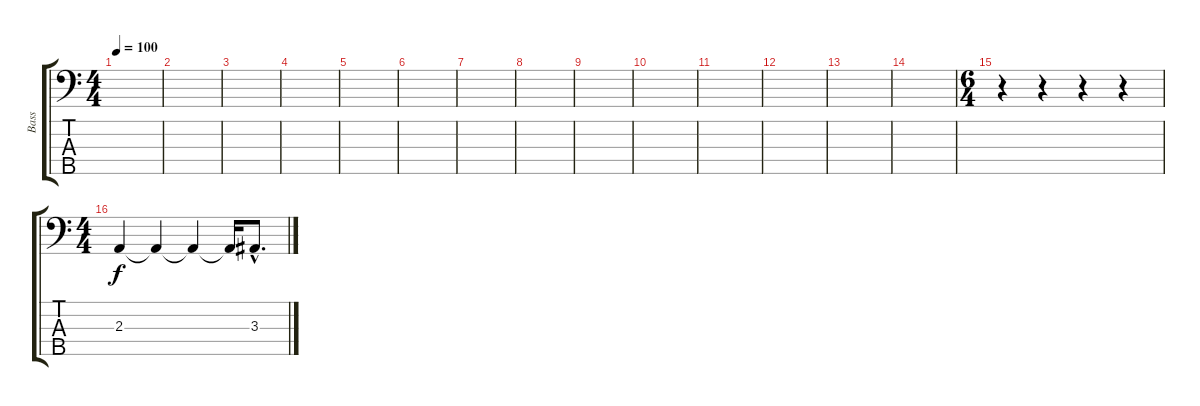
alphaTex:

\track ("Bass" "Bass") {instrument electricbassfinger}
\staff {score tabs}
\tuning (F2 C2 G1 D1 A0) {hide}
\ts (4 4)
\tempo 100
\clef f4
\ks c
|
|
|
|
|
|
|
|
|
|
|
|
|
|
\ts (6 4)
r.4 r.4 r.4 r.4 |
\ts (4 4)
2.3.4 2.3{t}.4 2.3{t}.4 2.3{t}.16 3.3{sl hac}.8{d}
